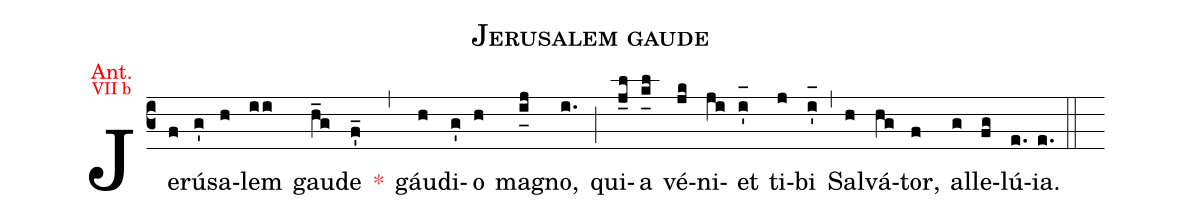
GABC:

name:Jerusalem gaude;
office-part:Antiphona;
annotation: {\color{red}\footnotesize Ant.};
annotation: {\color{red}\scriptsize VII b};
%%
(c3) Je(f)rú(g')sa(h)lem(ii) gau(h_g)de(f'_) <c>*</c>(,) gáu(h)di(g')o(h) ma(i_[uh:l]j)gno,(i.) (;) qui(j_l)a(k_[uh:l]l) vé(jk)ni(ji)et(i'_[oh:h]) ti(j)bi(i'_[oh:h]) (,) Sal(h)vá(hg)tor,(f) al(g)le(fg)lú(e.){ia}.(e.) (::)
